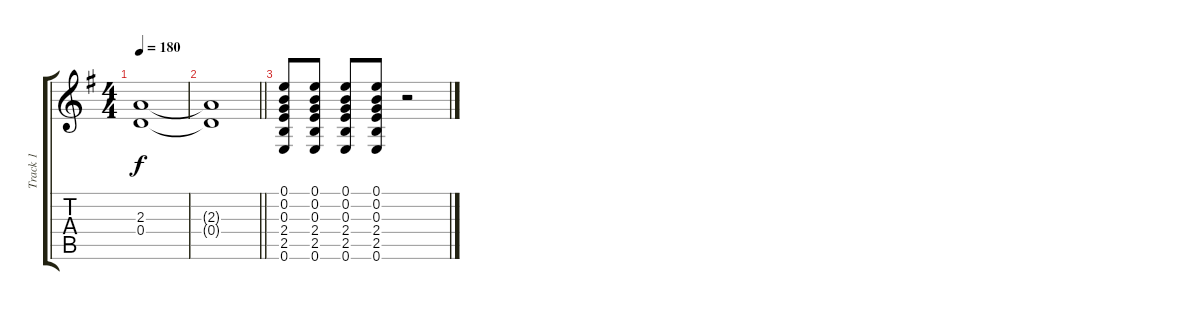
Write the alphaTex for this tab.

\track ("Track 1" "Track 1") {instrument acousticguitarnylon}
\staff {score tabs}
\tuning (E4 B3 G3 D3 A2 E2) {hide}
\ts (4 4)
\tempo 180
\clef g2
\ks eminor
(2.3 0.4).1{dy f} |
\barLineRight lightlight
(2.3{t} 0.4{t}).1 |
(0.1 0.2 0.3 2.4 2.5 0.6).8 (0.1 0.2 0.3 2.4 2.5 0.6).8 (0.1 0.2 0.3 2.4 2.5 0.6).8 (0.1 0.2 0.3 2.4 2.5 0.6).8 r.2
